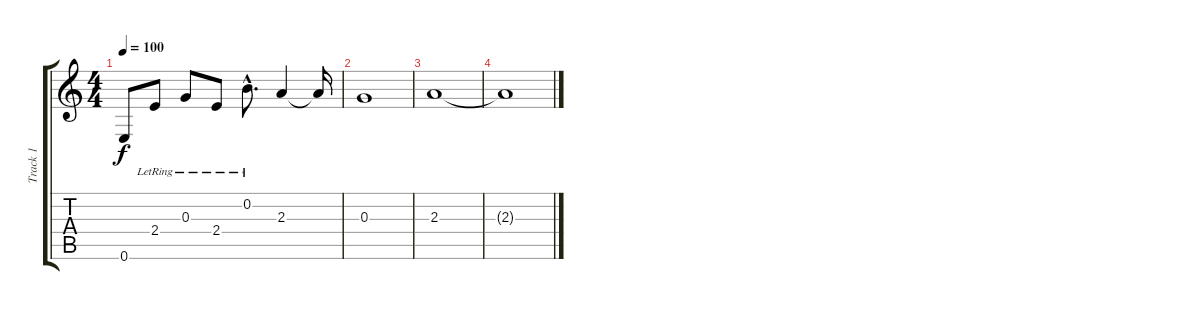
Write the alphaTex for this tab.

\track ("Track 1" "Track 1") {instrument acousticguitarsteel}
\staff {score tabs}
\tuning (E4 B3 G3 D3 A2 E2) {hide}
\ts (4 4)
\tempo 100
\clef g2
\ks c
0.6.8{dy f} 2.4{lr}.8 0.3{lr}.8 2.4{lr}.8 0.2{hac lr}.8{d} 2.3.4 2.3{t}.16 |
0.3.1 |
2.3.1 |
2.3{t}.1
